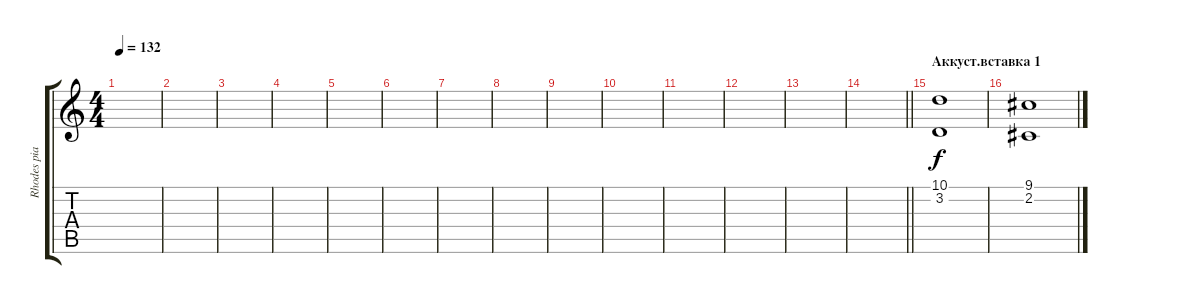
\track ("Rhodes piano" "Rhodes pia") {instrument electricpiano1}
\staff {score tabs}
\tuning (E4 B3 G3 D3 A2 E2) {hide}
\ts (4 4)
\tempo 132
\clef g2
\ks c
|
|
|
|
|
|
|
|
|
|
|
|
|
\barLineRight lightlight
|
\section ("" "Аккуст.вставка 1")
(10.1 3.2).1 |
(9.1 2.2).1
